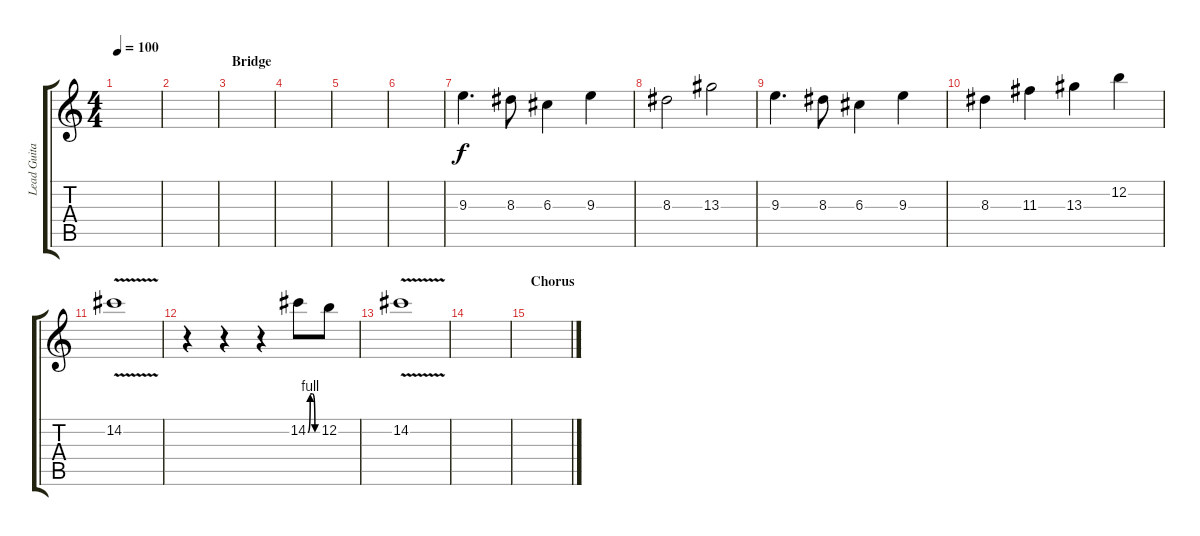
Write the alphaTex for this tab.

\track ("Lead Guitar" "Lead Guita") {instrument overdrivenguitar}
\staff {score tabs}
\tuning (E4 B3 G3 D3 A2 E2) {hide}
\ts (4 4)
\tempo 100
\clef g2
\ks c
|
|
\section ("" "Bridge")
|
|
|
|
9.3.4{d} 8.3.8 6.3.4 9.3.4 |
8.3.2 13.3.2 |
9.3.4{d} 8.3.8 6.3.4 9.3.4 |
8.3.4 11.3.4 13.3.4 12.2.4 |
14.2{v}.1 |
r.4 r.4 r.4 14.2{be (custom 0 0 15 4 30 4 45 0 60 0)}.8 12.2.8 |
14.2{v}.1 |
|
\section ("" "Chorus")
